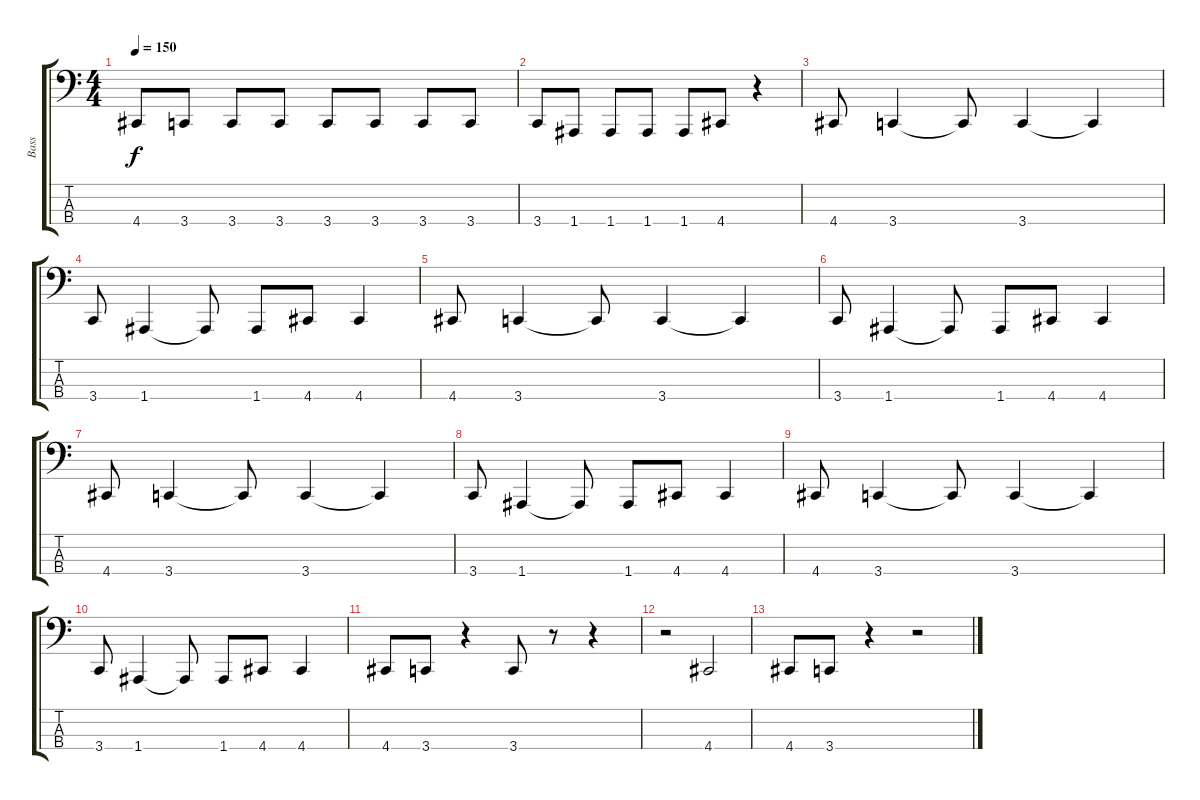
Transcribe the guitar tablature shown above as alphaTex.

\track ("Bass" "Bass") {instrument slapbass2}
\staff {score tabs}
\tuning (C2 G1 D1 A0) {hide}
\ts (4 4)
\tempo 150
\clef f4
\ks c
4.4.8{dy f} 3.4.8 3.4.8 3.4.8 3.4.8 3.4.8 3.4.8 3.4.8 |
3.4.8 1.4.8 1.4.8 1.4.8 1.4.8 4.4.8 r.4 |
4.4.8 3.4.4 3.4{t}.8 3.4.4 3.4{t}.4 |
3.4.8 1.4.4 1.4{t}.8 1.4.8 4.4.8 4.4.4 |
4.4.8 3.4.4 3.4{t}.8 3.4.4 3.4{t}.4 |
3.4.8 1.4.4 1.4{t}.8 1.4.8 4.4.8 4.4.4 |
4.4.8 3.4.4 3.4{t}.8 3.4.4 3.4{t}.4 |
3.4.8 1.4.4 1.4{t}.8 1.4.8 4.4.8 4.4.4 |
4.4.8 3.4.4 3.4{t}.8 3.4.4 3.4{t}.4 |
3.4.8 1.4.4 1.4{t}.8 1.4.8 4.4.8 4.4.4 |
4.4.8 3.4.8 r.4 3.4.8 r.8 r.4 |
r.2 4.4.2 |
4.4.8 3.4.8 r.4 r.2
